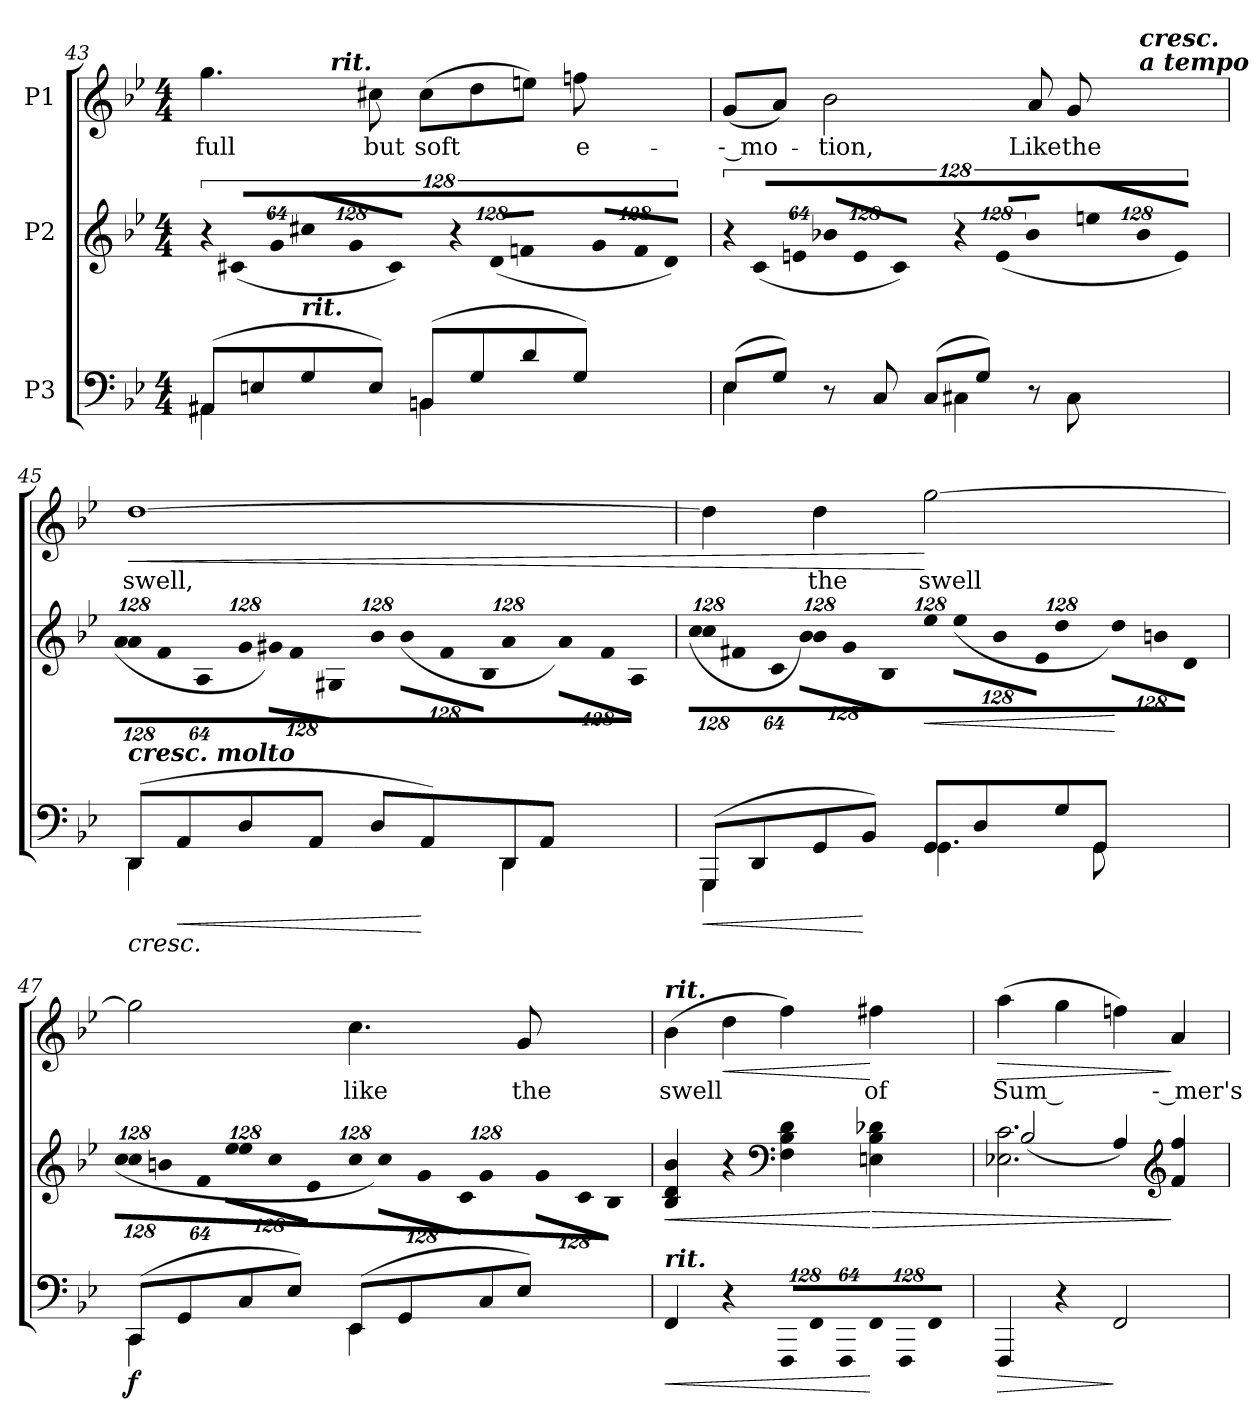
**kern	**dynam	**kern	**dynam	**kern	**text	**dynam
*part3	*part3	*part2	*part2	*part1	*part1	*part1
*staff3	*staff3	*staff2	*staff2	*staff1	*staff1	*staff1
*I"P3	*	*I"P2	*	*I"P1	*	*
*clefF4	*	*clefG2	*	*clefG2	*	*
*k[b-e-]	*	*k[b-e-]	*	*k[b-e-]	*	*
*B-:	*	*B-:	*	*B-:	*	*
*M4/4	*	*M4/4	*	*M4/4	*	*
=43	=43	=43	=43	=43	=43	=43
*^	*	*	*	*	*	*
!	!	!	!LO:N:vis=8	!	!	!	!
!	!	!	!	!	!	!LO:LY:b:color=#000000	!
*	*	*	*	*	*^	*	*
(8AA#Xi/L	4AA#i\	.	1024%85r	.	4.ggi\	4ryy	full	.
!	!	!	!LO:N:vis=8	!	!	!	!	!
.	.	.	(1024%85c#Xi/L	.	.	.	.	.
8Eni/	.	.	.	.	.	.	.	.
!	!	!	!LO:N:vis=8	!	!	!	!	!
.	.	.	512%43gi/J	.	.	.	.	.
*	*	*	*Xbrackettup	*	*	*	*	*
!LO:TX:a:Bi:t=rit.	!	!	!	!	!	!	!	!
!	!	!	!LO:N:vis=8	!	!	!	!	!
8Gi/	4ryy	.	1024%85cc#Xi/L	.	.	32ryy	.	.
.	.	.	.	.	.	128ryy	.	.
.	.	.	.	.	.	256ryy	.	.
.	.	.	.	.	.	1024ryy	.	.
!	!	!	!	!	!	!LO:TX:a:Bi:t=rit.	!	!
.	.	.	.	.	.	2ryy	.	.
!	!	!	!LO:N:vis=8	!	!	!	!	!
.	.	.	1024%85gi/	.	.	.	.	.
!	!	!	!	!	!	!	!LO:LY:b:color=#000000	!
8Ei/J)	.	.	.	.	8cc#Xi\	.	but	.
!	!	!	!LO:N:vis=8	!	!	!	!	!
.	.	.	512%43c#i/J)	.	.	.	.	.
!	!	!	!LO:N:vis=8	!	!	!	!	!
!	!	!	!	!	!	!	!LO:LY:b:color=#000000	!
(8BBni/L	4BBi\	.	1024%85r	.	(8cc#i\L	.	soft	.
!	!	!	!LO:N:vis=8	!	!	!	!	!
.	.	.	(1024%85di/L	.	.	.	.	.
8Gi/	.	.	.	.	8ddi\	.	.	.
!	!	!	!LO:N:vis=8	!	!	!	!	!
.	.	.	512%43fni/J	.	.	.	.	.
!	!	!	!LO:N:vis=8	!	!	!	!	!
8di/	4ryy	.	1024%85gi/L	.	8eeni\J)	.	.	.
.	.	.	.	.	.	8ryy	.	.
!	!	!	!LO:N:vis=8	!	!	!	!	!
.	.	.	1024%85fi/	.	.	.	.	.
!	!	!	!	!	!	!	!LO:LY:b:color=#000000	!
8Gi/J)	.	.	.	.	8ffni\	.	e-	.
!	!	!	!LO:N:vis=8	!	!	!	!	!
.	.	.	512%43di/J)	.	.	.	.	.
.	.	.	.	.	.	16ryy	.	.
.	.	.	.	.	.	64ryy	.	.
.	.	.	.	.	.	512.ryy	.	.
!!LO:PB:g=z	!!
=44	=44	=44	=44	=44	=44	=44	=44	=44
*	*	*	*brackettup	*	*	*	*	*
!	!	!	!LO:N:vis=8	!	!	!	!	!
!	!	!	!	!	!	!	!LO:LY:b:color=#000000	!
(8E-i/L	4E-i\	.	1024%85r	.	(8gi/L	2ryy	-- mo-	.
!	!	!	!LO:N:vis=8	!	!	!	!	!
.	.	.	(1024%85ci/L	.	.	.	.	.
8Gi/J)	.	.	.	.	8ai/J)	.	.	.
!	!	!	!LO:N:vis=8	!	!	!	!	!
.	.	.	512%43eni/J	.	.	.	.	.
*	*	*	*Xbrackettup	*	*	*	*	*
!	!	!	!LO:N:vis=8	!	!	!	!	!
!	!	!	!	!	!	!	!LO:LY:b:color=#000000	!
8r	4ryy	.	1024%85b-Xi/L	.	2b-i\	.	-tion,	.
!	!	!	!LO:N:vis=8	!	!	!	!	!
.	.	.	1024%85ei/	.	.	.	.	.
8Ci/	.	.	.	.	.	.	.	.
!	!	!	!LO:N:vis=8	!	!	!	!	!
.	.	.	512%43ci/J)	.	.	.	.	.
*	*	*	*brackettup	*	*	*	*	*
!	!	!	!LO:N:vis=8	!	!	!	!	!
(8Ci/L	4C#Xi\	.	1024%85r	.	.	4ryy	.	.
!	!	!	!LO:N:vis=8	!	!	!	!	!
.	.	.	(1024%85ei/L	.	.	.	.	.
8Gi/J)	.	.	.	.	.	.	.	.
!	!	!	!LO:N:vis=8	!	!	!	!	!
.	.	.	512%43b-i/J	.	.	.	.	.
*	*	*	*Xbrackettup	*	*	*	*	*
!	!	!	!LO:N:vis=8	!	!	!	!	!
!	!	!	!	!	!	!	!LO:LY:b:color=#000000	!
8r	4ryy	.	1024%85eeni/L	.	8ai/	8ryy	Like	.
!	!	!	!LO:N:vis=8	!	!	!	!	!
.	.	.	1024%85b-i/	.	.	.	.	.
!	!	!	!	!	!	!	!LO:LY:b:color=#000000	!
8C#i\	.	.	.	.	8gi/	16ryy	the	.
!	!	!	!LO:N:vis=8	!	!	!	!	!
.	.	.	512%43ei/J)	.	.	.	.	.
.	.	.	.	.	.	32ryy	.	.
.	.	.	.	.	.	64ryy	.	.
.	.	.	.	.	.	128...ryy	.	.
!	!	!	!	!	!	!LO:TX:a:Bi:t=a tempo	!	!
!	!	!	!	!	!	!LO:TX:a:Bi:t=cresc.	!	!
.	.	.	.	.	.	1024ryy	.	.
=45	=45	=45	=45	=45	=45	=45	=45	=45
*	*	*	*^	*	*	*	*	*
!	!	!LO:HP:b	!LO:N:vis=4	!LO:N:vis=8	!	!	!	!	!
*	*	*	*	*	*	*v	*v	*	*
*	*	*	*	*	*	*^	*	*
!	!	!	!	!	!	!LO:TX:b:Bi:t=a tempo	!	!	!
!LO:TX:a:Bi:t=cresc.  molto	!	!	!	!	!	!	!	!	!
!	!	!	!	!	!	!	!	!LO:LY:b:color=#000000	!LO:HP:b
*	*	*	*	*	*	*v	*v	*	*
(8DDi/L	4DDi\	<	512%85ai/	(1024%85ai\L	.	[1ddi	swell,	<
!	!	!	!	!LO:N:vis=8	!	!	!	!
.	.	.	.	1024%85fi\	.	.	.	.
!	!	!LO:HP:b	!	!	!	!	!	!
8AAi/	.	<	.	.	.	.	.	.
!	!	!	!	!LO:N:vis=8	!	!	!	!
.	.	.	16ryy	512%43Ai\J	.	.	.	.
.	.	.	64ryy	.	.	.	.	.
.	.	.	256.ryy	.	.	.	.	.
!	!	!	!LO:N:vis=4	!LO:N:vis=8	!	!	!	!
8Di/	4ryy	.	512%85gi/	1024%85g#Xi\L)	.	.	.	.
!	!	!	!	!LO:N:vis=8	!	!	!	!
.	.	.	.	1024%85fi\	.	.	.	.
8AAi/J	.	.	.	.	.	.	.	.
!	!	!	!	!LO:N:vis=8	!	!	!	!
.	.	.	16ryy	512%43G#Xi\J	.	.	.	.
.	.	.	64ryy	.	.	.	.	.
.	.	.	256.ryy	.	.	.	.	.
!	!	!	!LO:N:vis=4	!LO:N:vis=8	!	!	!	!
8Di/L	4ryy	.	512%85b-i/	(1024%85b-i\L	.	.	.	.
!	!	!	!	!LO:N:vis=8	!	!	!	!
.	.	.	.	1024%85fi\	.	.	.	.
8AAi/)	.	[ [	.	.	.	.	.	.
!	!	!	!	!LO:N:vis=8	!	!	!	!
.	.	.	16ryy	512%43B-i\J	.	.	.	.
.	.	.	64ryy	.	.	.	.	.
.	.	.	256.ryy	.	.	.	.	.
!	!	!	!LO:N:vis=4	!LO:N:vis=8	!	!	!	!
8DDi/	4DDi\	.	512%85ai/	1024%85ai\L)	.	.	.	.
!	!	!	!	!LO:N:vis=8	!	!	!	!
.	.	.	.	1024%85fi\	.	.	.	.
8AAi/J	.	.	.	.	.	.	.	.
!	!	!	!	!LO:N:vis=8	!	!	!	!
.	.	.	16ryy	512%43Ai\J	.	.	.	.
.	.	.	64ryy	.	.	.	.	.
.	.	.	256.ryy	.	.	.	.	.
=46	=46	=46	=46	=46	=46	=46	=46	=46
!	!	!LO:HP:b	!LO:N:vis=4	!LO:N:vis=8	!	!	!	!
(8GGGi/L	4GGGi\	<	512%85cci/	(1024%85cci\L	.	4ddi\]	.	.
!	!	!	!	!LO:N:vis=8	!	!	!	!
.	.	.	.	1024%85f#Xi\	.	.	.	.
8DDi/	.	.	.	.	.	.	.	.
!	!	!	!	!LO:N:vis=8	!	!	!	!
.	.	.	16ryy	512%43ci\J	.	.	.	.
.	.	.	64ryy	.	.	.	.	.
.	.	.	256.ryy	.	.	.	.	.
!	!	!	!LO:N:vis=4	!LO:N:vis=8	!	!	!	!
!	!	!	!	!	!	!	!LO:LY:b:color=#000000	!
8GGi/	4ryy	.	512%85b-i/	1024%85b-i\L)	.	4ddi\	the	.
!	!	!	!	!LO:N:vis=8	!	!	!	!
.	.	.	.	1024%85gi\	.	.	.	.
8BB-i/J)	.	[	.	.	.	.	.	.
!	!	!	!	!LO:N:vis=8	!	!	!	!
.	.	.	16ryy	512%43B-i\J	.	.	.	.
.	.	.	64ryy	.	.	.	.	.
.	.	.	256.ryy	.	.	.	.	.
!	!	!	!LO:N:vis=4	!LO:N:vis=8	!LO:HP:b	!	!	!
!	!	!	!	!	!	!	!LO:LY:b:color=#000000	!
8GGi/L	4.GGi\	.	512%85ee-i/	(1024%85ee-i\L	<	[2ggi\	swell	[
!	!	!	!	!LO:N:vis=8	!	!	!	!
.	.	.	.	1024%85b-i\	.	.	.	.
8Di/	.	.	.	.	.	.	.	.
!	!	!	!	!LO:N:vis=8	!	!	!	!
.	.	.	16ryy	512%43e-i\J	.	.	.	.
.	.	.	64ryy	.	.	.	.	.
.	.	.	256.ryy	.	.	.	.	.
!	!	!	!LO:N:vis=4	!LO:N:vis=8	!	!	!	!
8Gi/	.	.	512%85ddi/	1024%85ddi\L)	.	.	.	.
!	!	!	!	!LO:N:vis=8	!	!	!	!
.	.	.	.	1024%85bni\	.	.	.	.
8GGi/J	8GGi\	.	.	.	.	.	.	.
!	!	!	!	!LO:N:vis=8	!	!	!	!
.	.	.	16ryy	512%43di\J	[	.	.	.
.	.	.	64ryy	.	.	.	.	.
.	.	.	256.ryy	.	.	.	.	.
!!LO:LB:g=z
=47	=47	=47	=47	=47	=47	=47	=47	=47
!	!	!	!LO:N:vis=4	!LO:N:vis=8	!	!	!	!
(8CCi/L	4CCi\	f	512%85cci/	(1024%85cci\L	.	2ggi\]	.	.
!	!	!	!	!LO:N:vis=8	!	!	!	!
.	.	.	.	1024%85bni\	.	.	.	.
8GGi/	.	.	.	.	.	.	.	.
!	!	!	!	!LO:N:vis=8	!	!	!	!
.	.	.	16ryy	512%43fi\J	.	.	.	.
.	.	.	64ryy	.	.	.	.	.
.	.	.	256.ryy	.	.	.	.	.
!	!	!	!LO:N:vis=4	!LO:N:vis=8	!	!	!	!
8Ci/	4ryy	.	512%85ee-i/	1024%85ee-i\L	.	.	.	.
!	!	!	!	!LO:N:vis=8	!	!	!	!
.	.	.	.	1024%85cci\	.	.	.	.
8E-i/J)	.	.	.	.	.	.	.	.
!	!	!	!	!LO:N:vis=8	!	!	!	!
.	.	.	16ryy	512%43e-i\J	.	.	.	.
.	.	.	64ryy	.	.	.	.	.
.	.	.	256.ryy	.	.	.	.	.
!	!	!	!LO:N:vis=4	!LO:N:vis=8	!	!	!	!
!	!	!	!	!	!	!	!LO:LY:b:color=#000000	!
(8EE-i/L	4EE-i\	.	512%85cci/	1024%85cci\L)	.	4.cci\	like	.
!	!	!	!	!LO:N:vis=8	!	!	!	!
.	.	.	.	1024%85gi\	.	.	.	.
8GGi/	.	.	.	.	.	.	.	.
!	!	!	!	!LO:N:vis=8	!	!	!	!
.	.	.	16ryy	512%43ci\J	.	.	.	.
.	.	.	64ryy	.	.	.	.	.
.	.	.	256.ryy	.	.	.	.	.
!	!	!	!LO:N:vis=4	!LO:N:vis=8	!	!	!	!
8Ci/	4ryy	.	512%85gi/	1024%85gi\L	.	.	.	.
!	!	!	!	!LO:N:vis=8	!	!	!	!
.	.	.	.	1024%85ci\	.	.	.	.
!	!	!	!	!	!	!	!LO:LY:b:color=#000000	!
8E-i/J)	.	.	.	.	.	8gi/	the	.
!	!	!	!	!LO:N:vis=8	!	!	!	!
.	.	.	16ryy	512%43B-i\J	.	.	.	.
.	.	.	64ryy	.	.	.	.	.
.	.	.	256.ryy	.	.	.	.	.
*v	*v	*	*	*	*	*	*	*
*	*	*v	*v	*	*	*	*
=48	=48	=48	=48	=48	=48	=48
!	!LO:HP:b	!	!LO:HP:b	!	!	!
!	!	!	!	!LO:TX:a:Bi:t=rit.	!	!
!LO:TX:a:Bi:t=rit.	!	!	!	!	!	!
!	!	!	!	!	!LO:LY:b:color=#000000	!
4FFi/	<	4B-i/ 4di 4b-i	<	(4b-i\	swell	.
!	!	!	!	!	!	!LO:HP:b
4r	.	4r	.	4ddi\	.	<
*	*	*clefF4	*	*	*	*
*Xbrackettup	*	*	*	*	*	*
!LO:N:vis=8	!	!	!	!	!	!
1024%85FFFi/L	.	4Fi\ 4B-i 4di	.	4ffi\)	.	.
!LO:N:vis=8	!	!	!	!	!	!
1024%85FFi/	.	.	.	.	.	.
!LO:N:vis=8	!	!	!	!	!	!
512%43FFFi/J	.	.	.	.	.	.
!LO:N:vis=8	!	!	!LO:HP:n=1:b	!	!	!
!	!	!	!	!	!LO:LY:b:color=#000000	!
1024%85FFi/L	[	4Eni\ 4B-i 4d-Xi	[ >	4ff#Xi\	of	[
!LO:N:vis=8	!	!	!	!	!	!
1024%85FFFi/	.	.	.	.	.	.
!LO:N:vis=8	!	!	!	!	!	!
512%43FFi/J	.	.	.	.	.	.
=49	=49	=49	=49	=49	=49	=49
!	!LO:HP:b	!	!	!	!	!
*	*	*^	*	*	*	*
!	!	!	!	!	!	!LO:LY:b:color=#000000	!LO:HP:b
4FFFi/	>	2.E-Xi\ 2.ci	(2B-i/	.	(4aai\	Sum --	>
4r	.	.	.	.	4ggi\	.	.
2FFi/	]	.	4Ai/)	.	4ffni\)	.	.
*	*	*clefG2	*	*	*	*	*
!	!	!	!	!	!	!LO:LY:b:color=#000000	!
.	.	4ryy	4fi/ 4ffi	]	4ai/	-- mer's	]
*	*	*v	*v	*	*	*	*
=	=	=	=	=	=	=
*-	*-	*-	*-	*-	*-	*-
